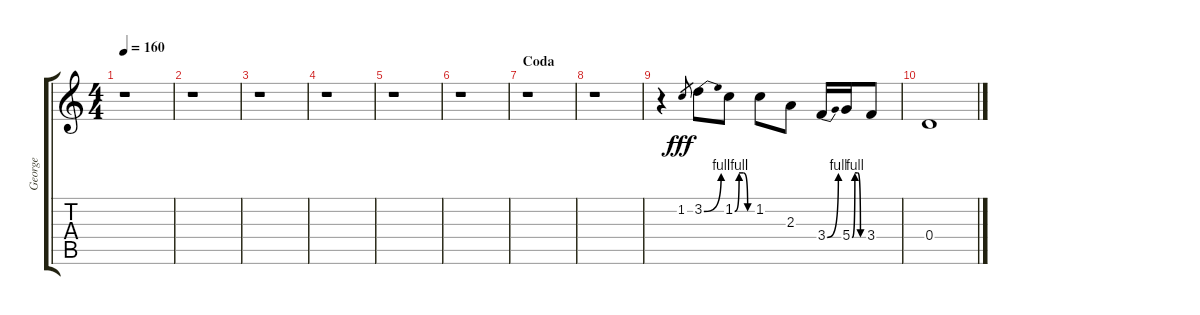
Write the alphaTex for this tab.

\track ("George" "George") {instrument electricguitarjazz}
\staff {score tabs}
\tuning (E4 B3 G3 D3 A2 E2) {hide}
\ts (4 4)
\tempo 160
\clef g2
\ks c
r.1{dy fff} |
r.1 |
r.1 |
r.1 |
r.1 |
r.1 |
\section ("" "Coda")
r.1 |
r.1 |
r.4 1.2.8{gr} 3.2{be (bend 0 0 60 4)}.8 1.2{be (custom 0 0 15 4 30 4 45 0 60 0)}.8 1.2.8 2.3.8 3.4{be (bend 0 0 60 4)}.16 5.4{be (custom 0 0 15 4 30 4 45 0 60 0)}.16 3.4.8 |
0.4.1
